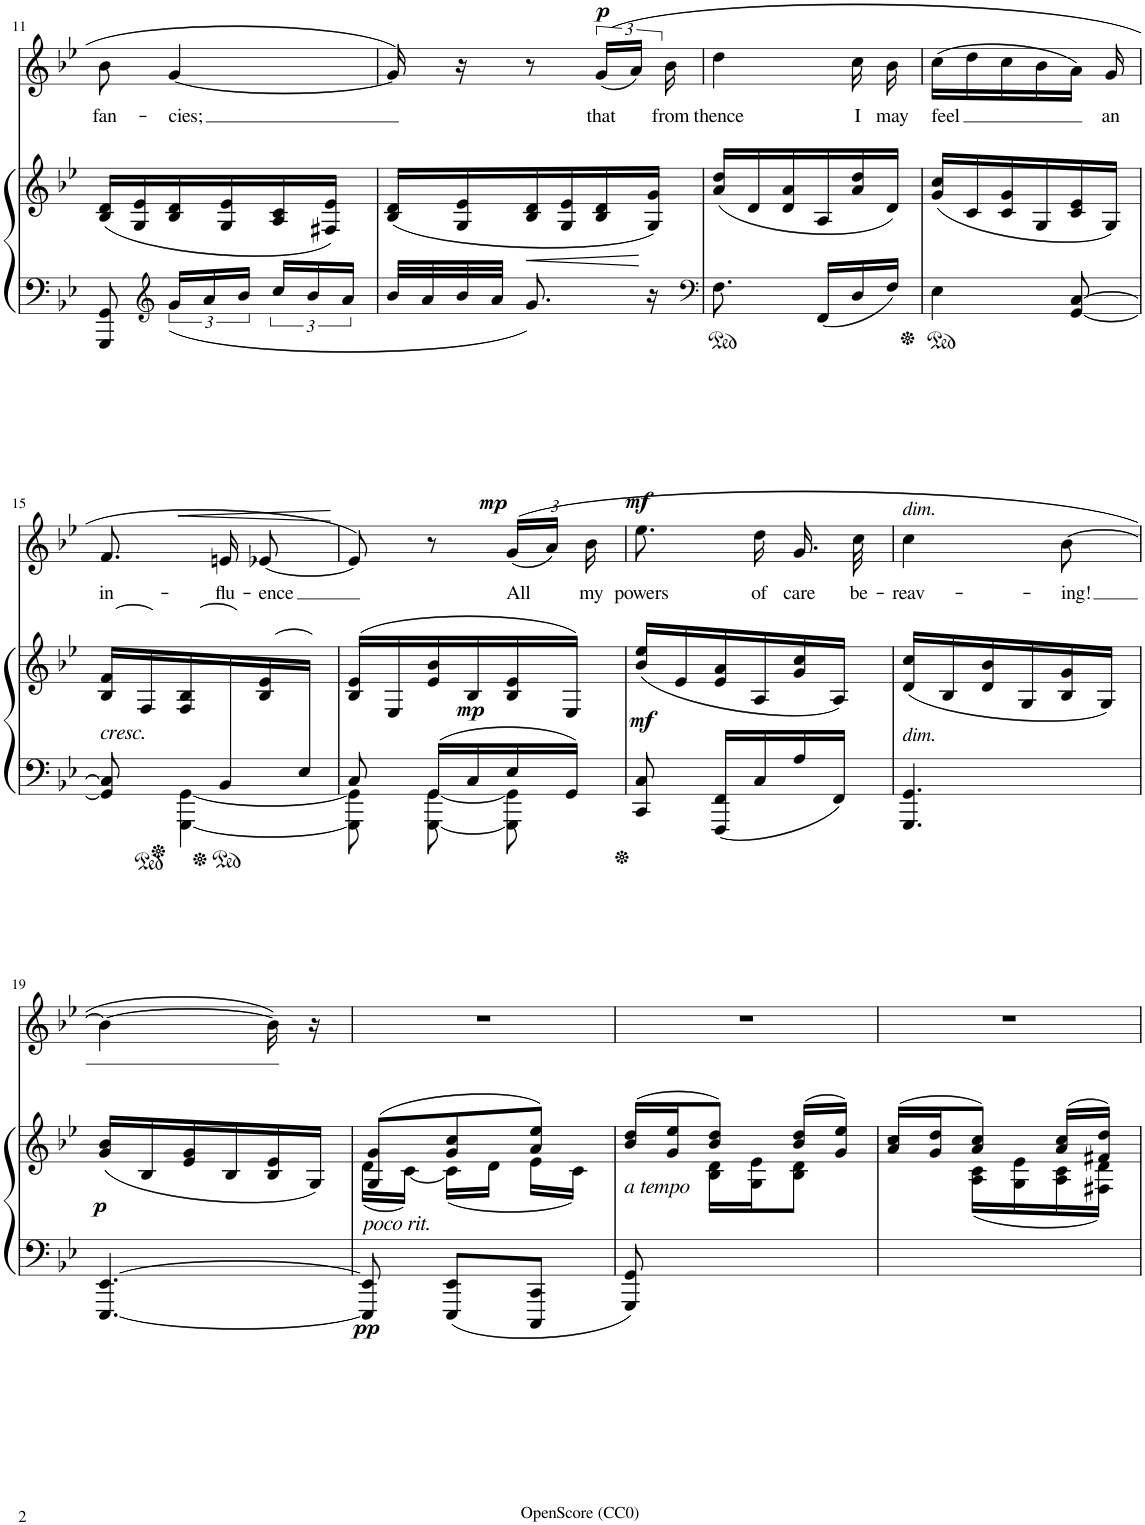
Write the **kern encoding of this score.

**kern	**kern	**dynam	**kern	**text	**dynam
*part2	*part2	*part2	*part1	*part1	*part1
*staff3	*staff2	*staff2/3	*staff1	*staff1	*staff1
*I"Piano	*	*	*I"Voice	*	*
*I'Pno	*	*	*	*	*
!!LO:PB:g=z
*clefF4	*clefG2	*	*clefG2	*	*
*k[b-e-]	*k[b-e-]	*	*k[b-e-]	*	*
*M3/8	*M3/8	*	*M3/8	*	*
=11	=11	=11	=11	=11	=11
!	!	!	!	!LO:LY:b	!
8GGG/ 8GG/	(16B-/ 16d/LL	.	8b-\	fan-	.
.	16G/ 16e-/	.	.	.	.
*clefG2	*	*	*	*	*
!	!	!	!	!LO:LY:b	!
24g/LL	16B-/ 16d/	.	[4g/	-cies;	.
24a/	.	.	.	.	.
.	16G/ 16e-/	.	.	.	.
24b-/JJ	.	.	.	.	.
24cc/LL	16A/ 16c/	.	.	.	.
24b-/	.	.	.	.	.
.	16F#X/ 16e-/JJ)	.	.	.	.
24a/JJ	.	.	.	.	.
=12	=12	=12	=12	=12	=12
32b-/LLL	(16B-/ 16d/LL	.	16g/]	.	.
32a/	.	.	.	.	.
32b-/	16G/ 16e-/	.	16r	.	.
32a/JJJ	.	.	.	.	.
!	!	!LO:HP:b	!	!	!
8.g/	16B-/ 16d/	<	8r	.	.
.	16G/ 16e-/	.	.	.	.
!	!	!	!	!LO:LY:b	!LO:DY:a
.	16B-/ 16d/	.	((24g/LL	that	p
.	.	.	24a/JJ)	.	.
16r	16G/ 16g/JJ)	[	.	.	.
!	!	!	!	!LO:LY:b	!
.	.	.	24b-\	from	.
=13	=13	=13	=13	=13	=13
*clefF4	*	*	*	*	*
!	!	!	!	!LO:LY:b	!
8.F\	(16a/ 16dd/LL	.	4dd\	thence	.
.	16d/	.	.	.	.
.	16d/ 16a/	.	.	.	.
16FF/LL	16A/	.	.	.	.
!	!	!	!	!LO:LY:b	!
16D/	16a/ 16dd/	.	16cc\	I	.
!	!	!	!	!LO:LY:b	!
16F/JJ	16d/JJ)	.	16b-\	may	.
=14	=14	=14	=14	=14	=14
*ped	*	*	*	*	*
!	!	!	!	!LO:LY:b	!
4E-\	(16g/ 16cc/LL	.	(16cc\LL	feel	.
.	16c/	.	16dd\	.	.
.	16c/ 16g/	.	16cc\	.	.
.	16G/	.	16b-\	.	.
[<8GG/ [8C/	16c/ 16e-/	.	16a\JJ)	.	.
!	!	!	!	!LO:LY:b	!
.	16G/JJ)	.	16g/	an	.
!!LO:LB:g=z
=15	=15	=15	=15	=15	=15
*^	*	*	*	*	*
!	!	!LO:TX:b:i:t=cresc.	!	!	!	!
!	!	!	!	!	!LO:LY:b	!
8.ryy	8GG/] 8C/]	(>16B-/ 16f/LL	.	8.f/	in-	.
*	*	*ped	*	*	*	*
.	.	16F/)	.	.	.	.
*Xped	*	*	*	*	*	*
.	[<4GGG\ [<4GG\	(16F/ 16B-/	.	.	.	.
*ped	*	*	*	*	*	*
*	*	*Xped	*	*	*	*
!	!	!	!	!	!LO:LY:b	!LO:HP:b
16BB-/)	.	16ryy	.	16en/	-flu-	<
!	!	!	!	!	!LO:LY:b	!
16ryy	.	(16B-/ 16e-/	.	[8e-X/	-ence	.
16E-/JJ)	.	16ryy	.	.	.	.
*v	*v	*	*	*	*	*
.	.	.	.	.	[
=16	=16	=16	=16	=16	=16
*^	*	*	*	*	*
8C/	8GGG\] 8GG\]	(>16B-/ 16e-/LL	.	8e-/])	.	.
.	.	16E-/	.	.	.	.
[<16GG/LL	[8GGG\ 8GG\	16e-/ 16b-/	.	8r	.	.
!	!	!	!LO:DY:b	!	!	!
16C/	.	16B-/	mp	.	.	.
*	*	*	*	*Xbrackettup	*	*
!	!	!	!	!	!LO:LY:b	!LO:DY:a
16E-/	8GGG\] 8GG\]	16B-/ 16e-/	.	((24g/LL	All	mp
.	.	.	.	24a/JJ)	.	.
16GG/JJ	.	16E-/JJ)	.	.	.	.
!	!	!	!	!	!LO:LY:b	!
.	.	.	.	24b-\	my	.
*v	*v	*	*	*	*	*
=17	=17	=17	=17	=17	=17
*	*Xped	*	*	*	*
!	!	!LO:DY:b	!	!LO:LY:b	!LO:DY:a
8CC/ 8C/	(16b-/ 16ee-/LL	mf	8.ee-\	powers	mf
.	16e-/	.	.	.	.
16FFF/ 16FF/LL	16e-/ 16a/	.	.	.	.
!	!	!	!	!LO:LY:b	!
16C/	16A/	.	16dd\	of	.
!	!	!	!	!LO:LY:b	!
16A/	16g/ 16cc/	.	16.g/	care	.
16FF/JJ	16A/JJ)	.	.	.	.
!	!	!	!	!LO:LY:b	!
.	.	.	32cc\	be-	.
=18	=18	=18	=18	=18	=18
!	!	!	!LO:TX:a:i:t=dim.	!	!
!	!LO:TX:b:i:t=dim.	!	!	!	!
!	!	!	!	!LO:LY:b	!
4.GGG/ 4.GG/	(16d/ 16cc/LL	.	4cc\	-reav-	.
.	16B-/	.	.	.	.
.	16d/ 16b-/	.	.	.	.
.	16G/	.	.	.	.
!	!	!	!	!LO:LY:b	!
.	16B-/ 16g/	.	[8b-\	-ing!	.
.	16G/JJ)	.	.	.	.
!!LO:LB:g=z
=19	=19	=19	=19	=19	=19
!	!	!LO:DY:b	!	!	!
[4.EEE-/ [4.EE-/	(16g/ 16b-/LL	p	4b-\_	.	.
.	16B-/	.	.	.	.
.	16e-/ 16g/	.	.	.	.
.	16B-/	.	.	.	.
.	16B-/ 16e-/	.	16b-\])	.	.
.	16G/JJ)	.	16r	.	.
=20	=20	=20	=20	=20	=20
*	*^	*	*	*	*
!	!LO:TX:b:i:t=poco rit.	!	!	!	!	!
!	!	!	!LO:DY:b=2	!	!	!
8EEE-/] 8EE-/]	(>8G/ 8g/L	(16d\LL	pp	4.r	.	.
.	.	[16c\JJ)	.	.	.	.
8EEE-/ 8EE-/L	8g/ 8cc/	(16c\LL]	.	.	.	.
.	.	16d\JJ	.	.	.	.
8CCC/ 8CC/J	8a/ 8ee-/J)	16e-\LL	.	.	.	.
.	.	16c\JJ)	.	.	.	.
=21	=21	=21	=21	=21	=21	=21
!	!LO:TX:b:i:t=a tempo	!	!	!	!	!
8GGG/ 8GG/	(>16b-/ 16dd/LL	8ryy	.	4.r	.	.
.	16g/ 16ee-/J	.	.	.	.	.
4ryy	8b-/ 8dd/J)	16B-\ 16d\LL	.	.	.	.
.	.	16G\ 16e-\J	.	.	.	.
.	(>16b-/ 16dd/LL	8B-\ 8d\J	.	.	.	.
.	16g/ 16ee-/JJ)	.	.	.	.	.
=22	=22	=22	=22	=22	=22	=22
8r	(>16a/ 16cc/LL	8ryy	.	4.r	.	.
.	16g/ 16dd/J	.	.	.	.	.
4ryy	8a/ 8cc/J)	(<16A\ 16c\LL	.	.	.	.
.	.	16G\ 16e-\	.	.	.	.
.	(>16a/ 16cc/LL	16A\ 16c\	.	.	.	.
.	16f#X/ 16dd/JJ)	16F#X\ 16d\JJ)	.	.	.	.
*	*v	*v	*	*	*	*
=	=	=	=	=	=
*-	*-	*-	*-	*-	*-
